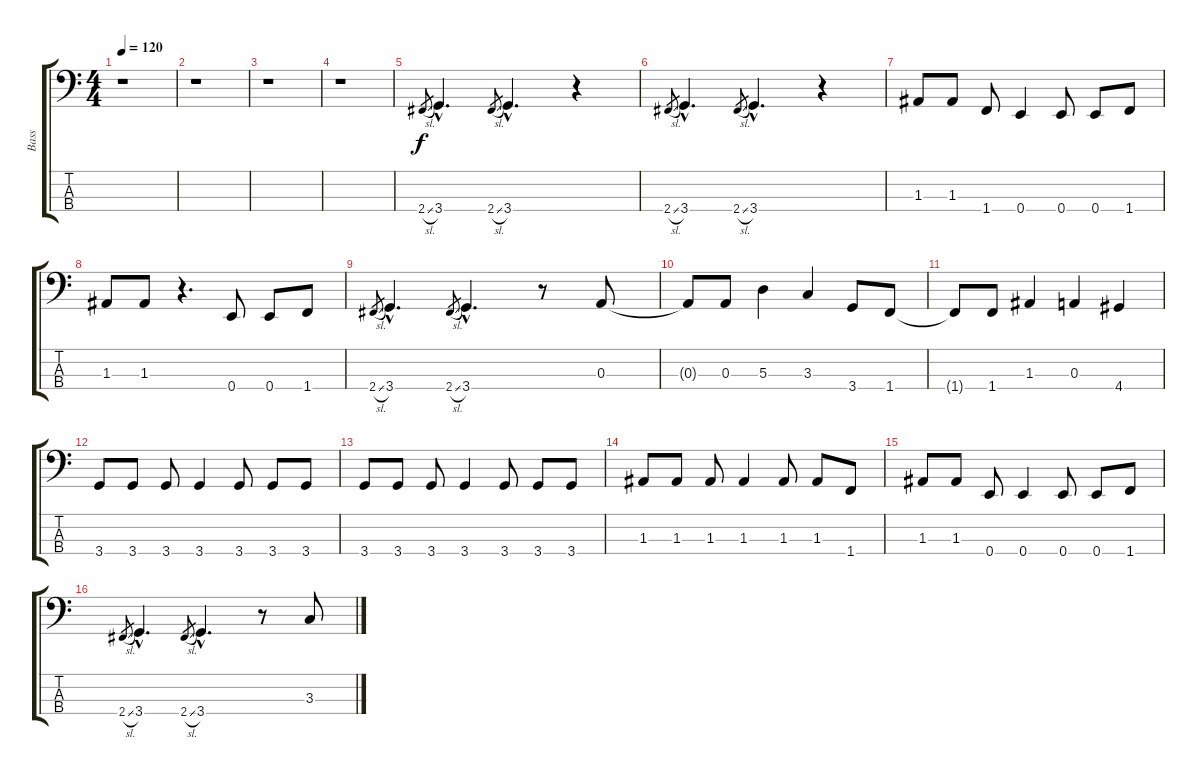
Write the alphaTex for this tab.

\track ("Bass" "Bass") {instrument slapbass1}
\staff {score tabs}
\tuning (G2 D2 A1 E1) {hide}
\ts (4 4)
\tempo 120
\clef f4
\ks c
r.1{dy f instrument slapbass1} |
r.1 |
r.1 |
r.1 |
2.4{sl}.8{gr} 3.4{hac}.4{d} 2.4{sl}.8{gr} 3.4{hac}.4{d} r.4 |
2.4{sl}.8{gr} 3.4{hac}.4{d} 2.4{sl}.8{gr} 3.4{hac}.4{d} r.4 |
1.3.8 1.3.8 1.4.8 0.4.4 0.4.8 0.4.8 1.4.8 |
1.3.8 1.3.8 r.4{d} 0.4.8 0.4.8 1.4.8 |
2.4{sl}.8{gr} 3.4{hac}.4{d} 2.4{sl}.8{gr} 3.4{hac}.4{d} r.8 0.3.8 |
0.3{t}.8 0.3.8 5.3.4 3.3.4 3.4.8 1.4.8 |
1.4{t}.8 1.4.8 1.3.4 0.3.4 4.4.4 |
3.4.8 3.4.8 3.4.8 3.4.4 3.4.8 3.4.8 3.4.8 |
3.4.8 3.4.8 3.4.8 3.4.4 3.4.8 3.4.8 3.4.8 |
1.3.8 1.3.8 1.3.8 1.3.4 1.3.8 1.3.8 1.4.8 |
1.3.8 1.3.8 0.4.8 0.4.4 0.4.8 0.4.8 1.4.8 |
2.4{sl}.8{gr} 3.4{hac}.4{d} 2.4{sl}.8{gr} 3.4{hac}.4{d} r.8 3.3.8
